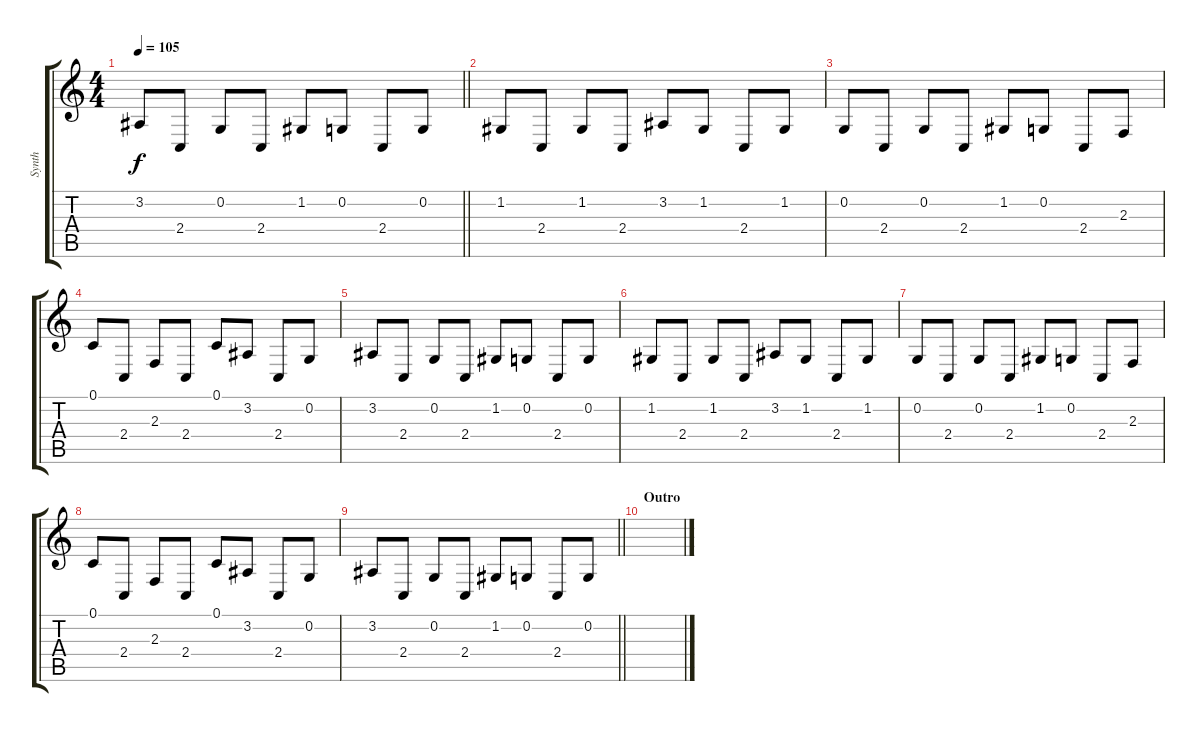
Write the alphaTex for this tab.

\track ("Synth" "Synth") {instrument lead2sawtooth}
\staff {score tabs}
\tuning (C4 G3 Eb3 Bb2 F2 C2) {hide}
\ts (4 4)
\tempo 105
\clef g2
\barLineRight lightlight
\ks c
3.2.8{dy f} 2.4.8 0.2.8 2.4.8 1.2.8 0.2.8 2.4.8 0.2.8 |
1.2.8 2.4.8 1.2.8 2.4.8 3.2.8 1.2.8 2.4.8 1.2.8 |
0.2.8 2.4.8 0.2.8 2.4.8 1.2.8 0.2.8 2.4.8 2.3.8 |
0.1.8 2.4.8 2.3.8 2.4.8 0.1.8 3.2.8 2.4.8 0.2.8 |
3.2.8 2.4.8 0.2.8 2.4.8 1.2.8 0.2.8 2.4.8 0.2.8 |
1.2.8 2.4.8 1.2.8 2.4.8 3.2.8 1.2.8 2.4.8 1.2.8 |
0.2.8 2.4.8 0.2.8 2.4.8 1.2.8 0.2.8 2.4.8 2.3.8 |
0.1.8 2.4.8 2.3.8 2.4.8 0.1.8 3.2.8 2.4.8 0.2.8 |
\barLineRight lightlight
3.2.8 2.4.8 0.2.8 2.4.8 1.2.8 0.2.8 2.4.8 0.2.8 |
\section ("" "Outro")
